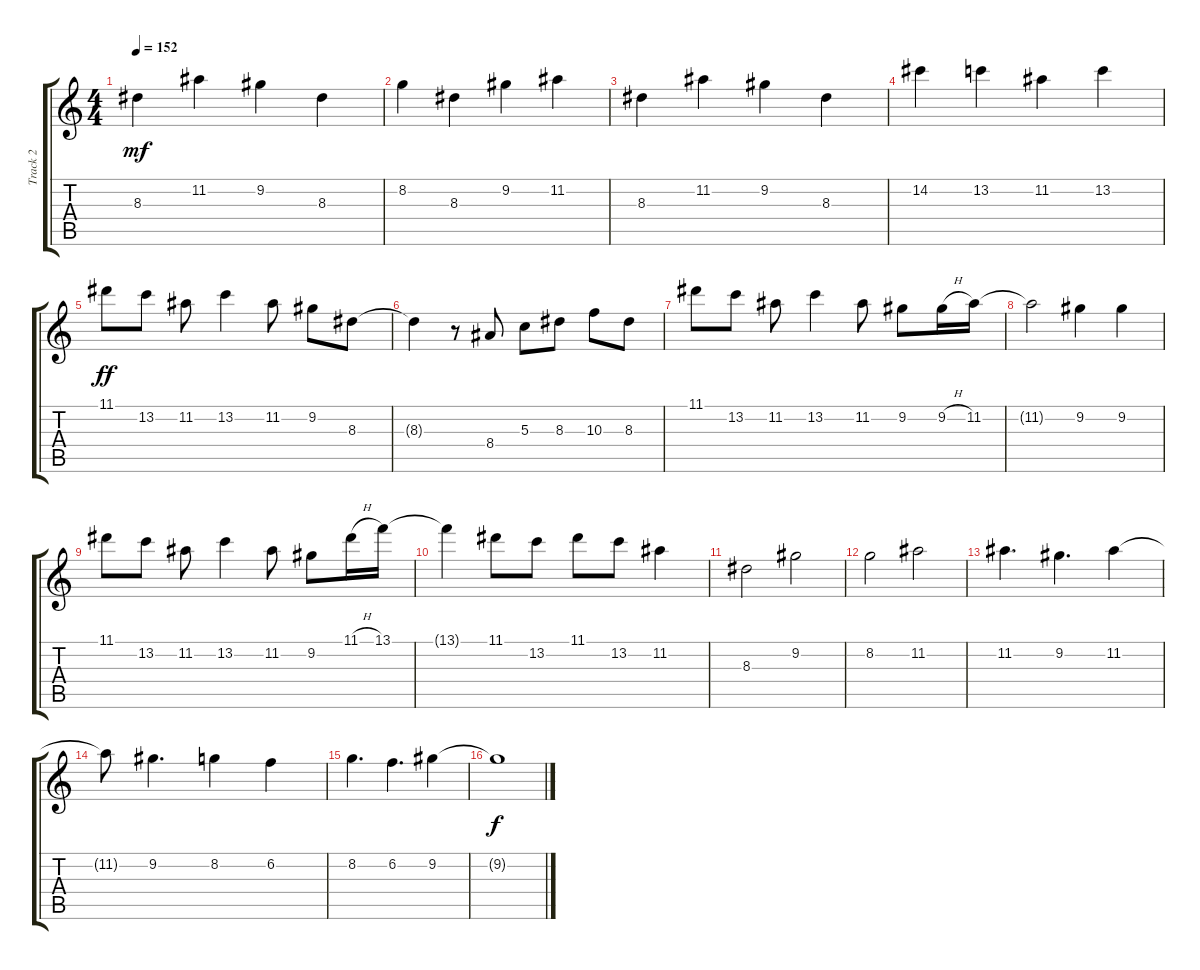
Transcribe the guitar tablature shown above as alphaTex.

\track ("Track 2" "Track 2") {instrument overdrivenguitar}
\staff {score tabs}
\tuning (E4 B3 G3 D3 A2 E2) {hide}
\ts (4 4)
\tempo 152
\clef g2
\ks c
8.3.4{dy mf} 11.2.4 9.2.4 8.3.4 |
8.2.4 8.3.4 9.2.4 11.2.4 |
8.3.4 11.2.4 9.2.4 8.3.4 |
14.2.4 13.2.4 11.2.4 13.2.4 |
11.1.8{dy ff} 13.2.8 11.2.8 13.2.4 11.2.8 9.2.8 8.3.8 |
8.3{t}.4 r.8 8.4.8 5.3.8 8.3.8 10.3.8 8.3.8 |
11.1.8 13.2.8 11.2.8 13.2.4 11.2.8 9.2.8 9.2{h}.16 11.2.16 |
11.2{t}.2 9.2.4 9.2.4 |
11.1.8 13.2.8 11.2.8 13.2.4 11.2.8 9.2.8 11.1{h}.16 13.1.16 |
13.1{t}.4 11.1.8 13.2.8 11.1.8 13.2.8 11.2.4 |
8.3.2 9.2.2 |
8.2.2 11.2.2 |
11.2.4{d} 9.2.4{d} 11.2.4 |
11.2{t}.8 9.2.4{d} 8.2.4 6.2.4 |
8.2.4{d} 6.2.4{d} 9.2.4 |
9.2{t}.1{dy f}
